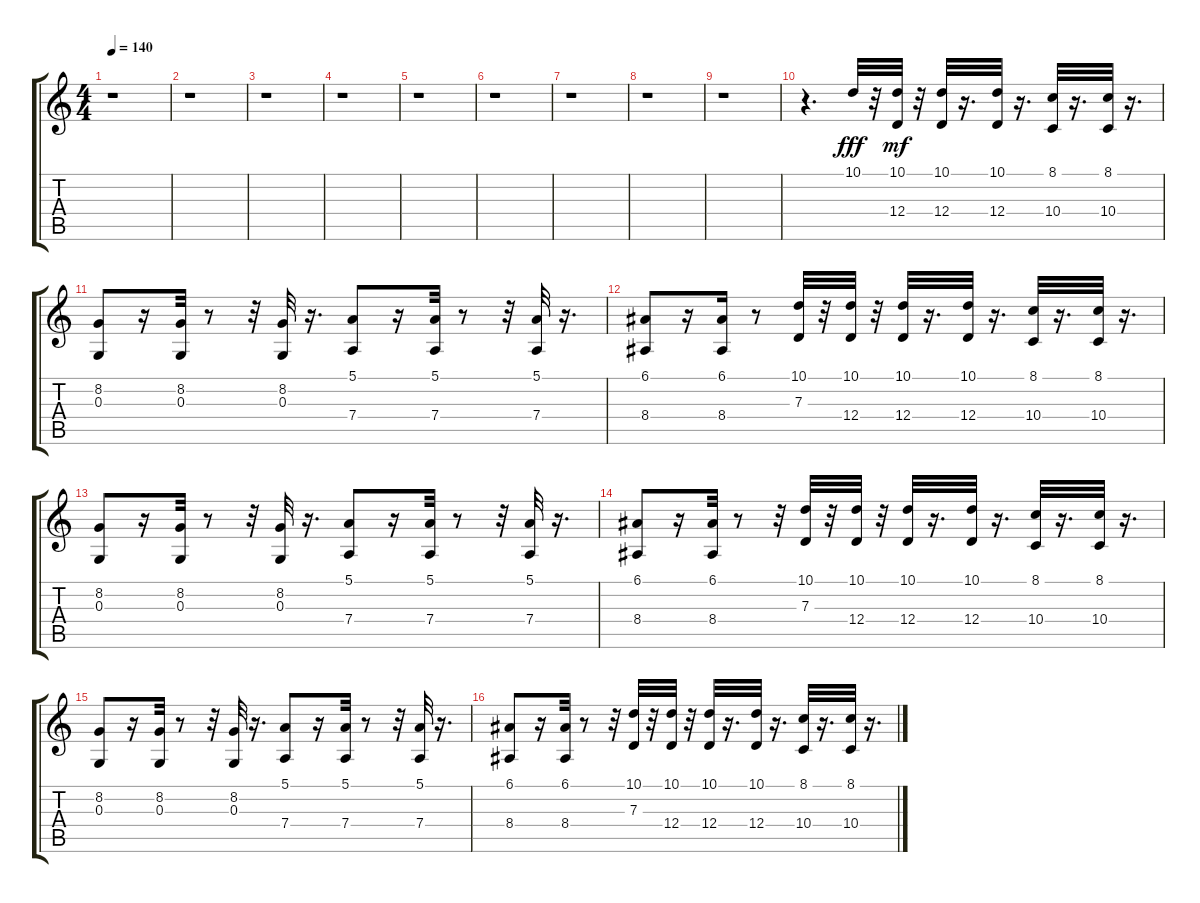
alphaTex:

\track "" {instrument percussiveorgan}
\staff {score tabs}
\tuning (E4 B3 G3 D3 A2 E2) {hide}
\ts (4 4)
\tempo 140
\clef g2
\ks c
r.1{dy mf} |
r.1 |
r.1 |
r.1 |
r.1 |
r.1 |
r.1 |
r.1 |
r.1 |
r.4{d} 10.1.32{dy fff} r.32 (10.1 12.4).32{dy mf} r.32 (10.1 12.4).32 r.16{d} (10.1 12.4).32 r.16{d} (8.1 10.4).32 r.16{d} (8.1 10.4).32 r.16{d} |
(8.2 0.3).8 r.16 (8.2 0.3).32 r.8 r.32 (8.2 0.3).32 r.16{d} (5.1 7.4).8 r.16 (5.1 7.4).32 r.8 r.32 (5.1 7.4).32 r.16{d} |
(6.1 8.4).8 r.16 (6.1 8.4).16 r.8 (10.1 7.3).32 r.32 (10.1 12.4).32 r.32 (10.1 12.4).32 r.16{d} (10.1 12.4).32 r.16{d} (8.1 10.4).32 r.16{d} (8.1 10.4).32 r.16{d} |
(8.2 0.3).8 r.16 (8.2 0.3).32 r.8 r.32 (8.2 0.3).32 r.16{d} (5.1 7.4).8 r.16 (5.1 7.4).32 r.8 r.32 (5.1 7.4).32 r.16{d} |
(6.1 8.4).8 r.16 (6.1 8.4).32 r.8 r.32 (10.1 7.3).32 r.32 (10.1 12.4).32 r.32 (10.1 12.4).32 r.16{d} (10.1 12.4).32 r.16{d} (8.1 10.4).32 r.16{d} (8.1 10.4).32 r.16{d} |
(8.2 0.3).8 r.16 (8.2 0.3).32 r.8 r.32 (8.2 0.3).32 r.16{d} (5.1 7.4).8 r.16 (5.1 7.4).32 r.8 r.32 (5.1 7.4).32 r.16{d} |
(6.1 8.4).8 r.16 (6.1 8.4).32 r.8 r.32 (10.1 7.3).32 r.32 (10.1 12.4).32 r.32 (10.1 12.4).32 r.16{d} (10.1 12.4).32 r.16{d} (8.1 10.4).32 r.16{d} (8.1 10.4).32 r.16{d}
